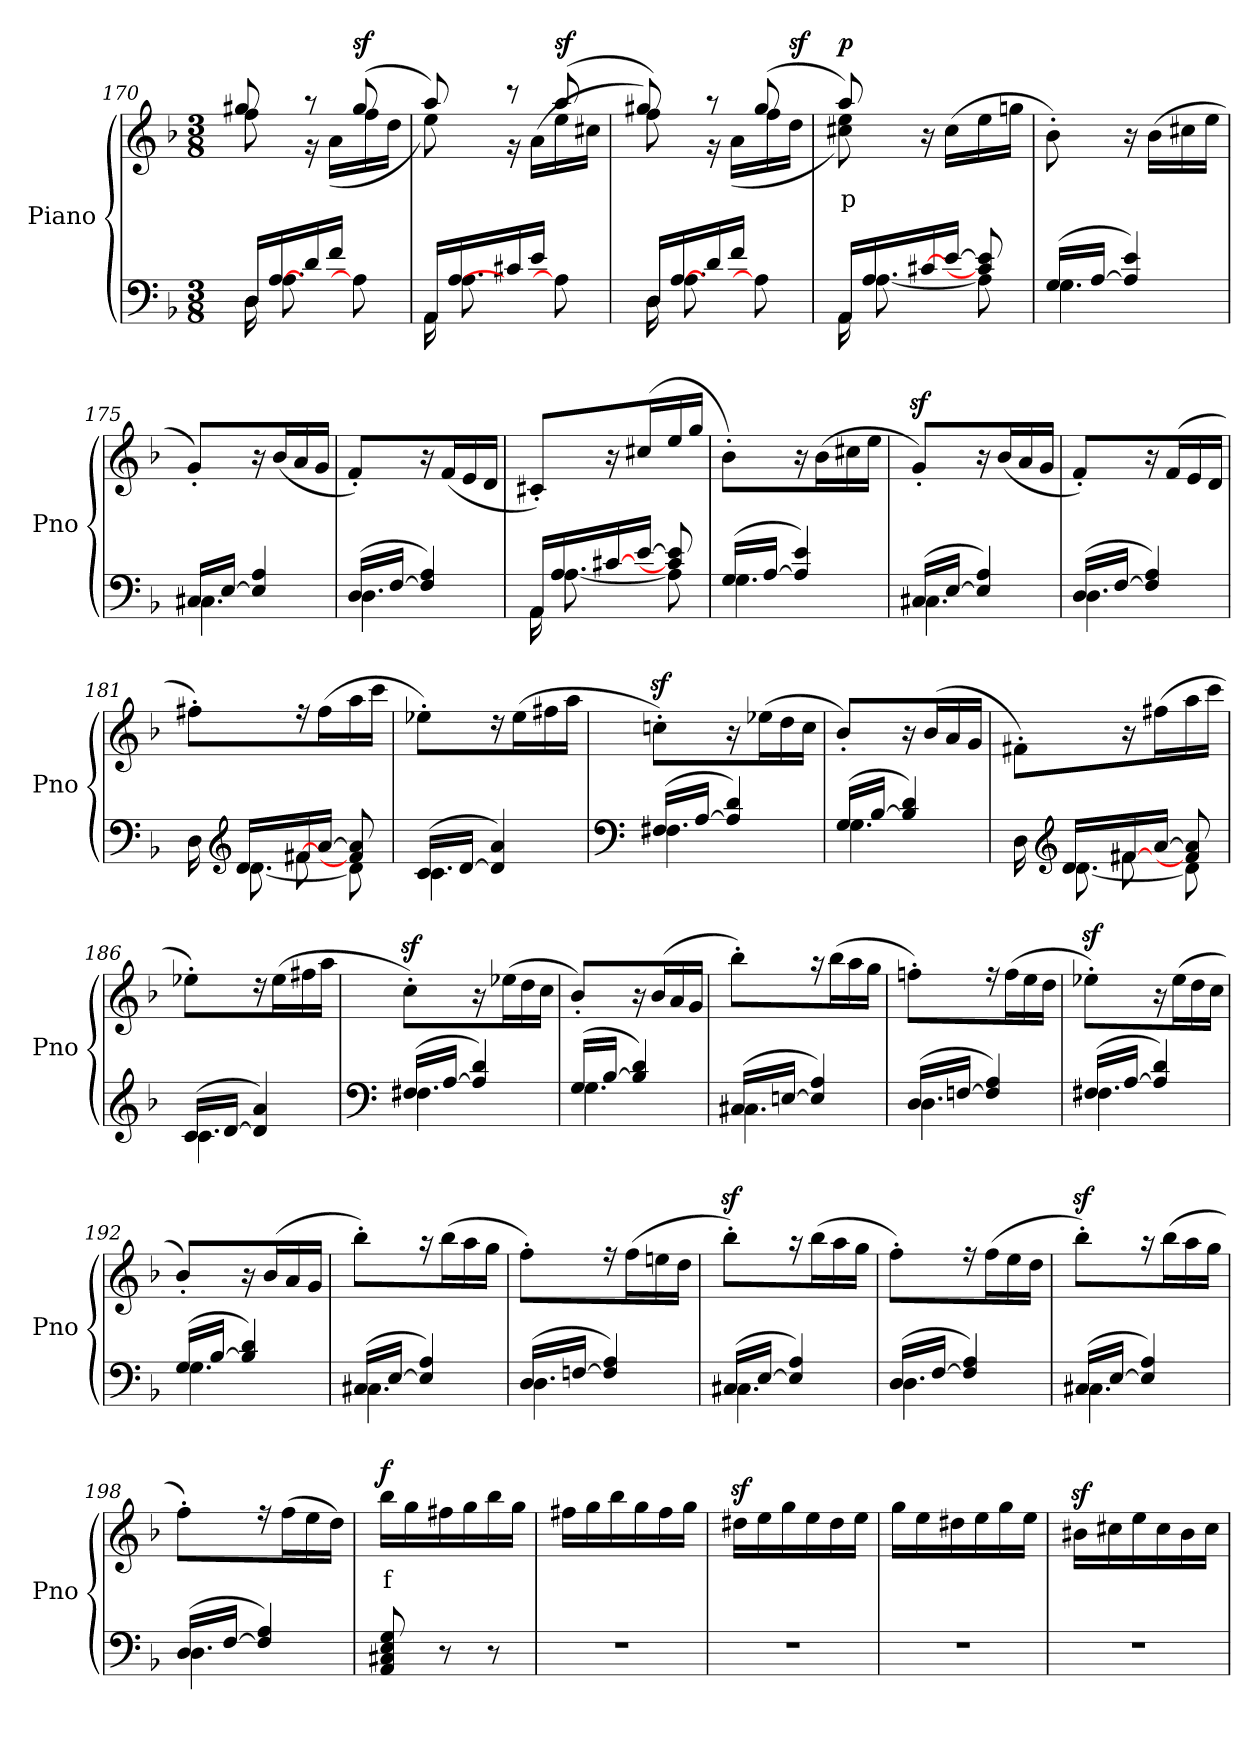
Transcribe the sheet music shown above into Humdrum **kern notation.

**kern	**kern	**text	**dynam
*part2	*part1	*part1	*part1
*staff2	*staff1	*staff1	*staff1
*I"Piano	*I"Piano	*	*
*I'Pno	*I'Pno	*	*
*clefF4	*clefG2	*	*
*k[b-]	*k[b-]	*	*
*d:	*d:	*	*
*M3/8	*M3/8	*	*
=170	=170	=170	=170
*^	*^	*	*
16D/LL	16D\	8ff\	8gg#X/	.	.
[<16A/	8.A\	.	.	.	.
16d/	.	8r	16r	.	.
16f/JJ	.	.	(16a\LL	.	.
!	!	!	!	!	!LO:DY:a
8A\]	8ryy	(8gg#/	16ff\	.	sf
.	.	.	16dd\JJ	.	.
!!LO:LB:g=z	!!
=171	=171	=171	=171	=171	=171
16AA/LL	16AA\	8aa/)	8ee\)	.	.
[<16A/	8.A\	.	.	.	.
16c#X/	.	8r	16r	.	.
16e/JJ	.	.	(16a\LL	.	.
!	!	!	!	!	!LO:DY:a
8A\]	8ryy	(8aa/	16ee\	.	sf
.	.	.	16cc#X\JJ	.	.
!!LO:PB:g=z	!!
=172	=172	=172	=172	=172	=172
16D/LL	16D\	8ff\)	8gg#X/)	.	.
[<16A/	8.A\	.	.	.	.
16d/	.	8r	16r	.	.
16f/JJ	.	.	(16a\LL	.	.
8A\]	8ryy	(8gg#/	16ff\	.	.
!	!	!	!	!	!LO:DY:a
.	.	.	16dd\JJ	.	sf
=173	=173	=173	=173	=173	=173
!	!	!	!	!LO:LY:b	!LO:DY:b
16AA/LL	16AA\	8aa/)	8cc#X\ 8ee\)	p	p
16A/	[8.A\	.	.	.	.
[16c#X/	.	4ryy	16r	.	.
[16e/JJ	.	.	(>16cc#\LL	.	.
8c#/] 8e/]	8A\]	.	16ee\	.	.
.	.	.	16ggn\JJ	.	.
*	*	*v	*v	*	*
=174	=174	=174	=174	=174
(16G/LL	4.G\	8b-'\)	.	.
[16A/JJ	.	.	.	.
4A/] 4e/)	.	16r	.	.
.	.	(16b-\LL	.	.
.	.	16cc#X\	.	.
.	.	16ee\JJ	.	.
=175	=175	=175	=175	=175
16C#X/LL	4.C#\	8g'/L)	.	.
[16E/JJ	.	.	.	.
4E/] 4A/	.	16r	.	.
.	.	(16b-/L	.	.
.	.	16a/	.	.
.	.	16g/JJ	.	.
=176	=176	=176	=176	=176
(16D/LL	4.D\	8f'/L)	.	.
[16F/JJ	.	.	.	.
4F/] 4A/)	.	16r	.	.
.	.	(16f/L	.	.
.	.	16e/	.	.
.	.	16d/JJ	.	.
!!LO:LB:g=z
=177	=177	=177	=177	=177
16AA/LL	16AA\	8c#X'/L)	.	.
16A/	[8.A\	.	.	.
[16c#X/	.	16r	.	.
[16e/JJ	.	(16cc#X/L	.	.
8c#/] 8e/]	8A\]	16ee/	.	.
.	.	16gg/JJ	.	.
!!LO:PB:g=z
=178	=178	=178	=178	=178
(16G/LL	4.G\	8b-'\L)	.	.
[16A/JJ	.	.	.	.
4A/] 4e/)	.	16r	.	.
.	.	(16b-\L	.	.
.	.	16cc#X\	.	.
.	.	16ee\JJ	.	.
=179	=179	=179	=179	=179
(16C#X/LL	4.C#\	8gz<'/L)	.	.
[16E/JJ	.	.	.	.
4E/] 4A/)	.	16r	.	.
.	.	(16b-/L	.	.
.	.	16a/	.	.
.	.	16g/JJ	.	.
=180	=180	=180	=180	=180
(16D/LL	4.D\	8f'/L)	.	.
[16F/JJ	.	.	.	.
4F/] 4A/)	.	16r	.	.
.	.	(>16f/L	.	.
.	.	16e/	.	.
.	.	16d/JJ	.	.
=181	=181	=181	=181	=181
*	*^	*	*	*
16D\	16ryy	8ryy	8ff#X'\L)	.	.
*clefG2	*	*	*	*	*
16d/LL	[8.d\	.	.	.	.
[16f#X/	.	8f#\	16r	.	.
[16a/JJ	.	.	(16ff#\L	.	.
8f#/] 8a/]	8d\]	8ryy	16aa\	.	.
.	.	.	16ccc\JJ	.	.
*	*v	*v	*	*	*
=182	=182	=182	=182	=182
(16c/LL	4.c\	8ee-X'\L)	.	.
[16d/JJ	.	.	.	.
4d/] 4a/)	.	16r	.	.
.	.	(16ee-\L	.	.
.	.	16ff#X\	.	.
.	.	16aa\JJ	.	.
!!LO:LB:g=z
=183	=183	=183	=183	=183
*clefF4	*	*	*	*
(16F#X/LL	4.F#\	8ccnz<'\L)	.	.
[16A/JJ	.	.	.	.
4A/] 4d/)	.	16r	.	.
.	.	(16ee-X\L	.	.
.	.	16dd\	.	.
.	.	16cc\JJ	.	.
!!LO:LB:g=z
=184	=184	=184	=184	=184
(16G/LL	4.G\	8b-'/L)	.	.
[16B-/JJ	.	.	.	.
4B-/] 4d/)	.	16r	.	.
.	.	(>16b-/L	.	.
.	.	16a/	.	.
.	.	16g/JJ	.	.
=185	=185	=185	=185	=185
*	*^	*	*	*
16D\	16ryy	8ryy	8f#X'\L)	.	.
*clefG2	*	*	*	*	*
16d/LL	[8.d\	.	.	.	.
[16f#X/	.	8f#\	16r	.	.
[16a/JJ	.	.	(16ff#X\L	.	.
8f#/] 8a/]	8d\]	8ryy	16aa\	.	.
.	.	.	16ccc\JJ	.	.
*	*v	*v	*	*	*
=186	=186	=186	=186	=186
(16c/LL	4.c\	8ee-X'\L)	.	.
[16d/JJ	.	.	.	.
4d/] 4a/)	.	16r	.	.
.	.	(16ee-\L	.	.
.	.	16ff#X\	.	.
.	.	16aa\JJ	.	.
=187	=187	=187	=187	=187
*clefF4	*	*	*	*
(16F#X/LL	4.F#\	8ccz<'\L)	.	.
[16A/JJ	.	.	.	.
4A/] 4d/)	.	16r	.	.
.	.	(16ee-X\L	.	.
.	.	16dd\	.	.
.	.	16cc\JJ	.	.
=188	=188	=188	=188	=188
(16G/LL	4.G\	8b-'/L)	.	.
[16B-/JJ	.	.	.	.
4B-/] 4d/)	.	16r	.	.
.	.	(>16b-/L	.	.
.	.	16a/	.	.
.	.	16g/JJ	.	.
!!LO:LB:g=z
=189	=189	=189	=189	=189
(16C#X/LL	4.C#\	8bb-'\L)	.	.
[16En/JJ	.	.	.	.
4E/] 4A/)	.	16r	.	.
.	.	(16bb-\L	.	.
.	.	16aa\	.	.
.	.	16gg\JJ	.	.
!!LO:LB:g=z
=190	=190	=190	=190	=190
(16D/LL	4.D\	8ffn'\L)	.	.
[16Fn/JJ	.	.	.	.
4F/] 4A/)	.	16r	.	.
.	.	(16ff\L	.	.
.	.	16ee\	.	.
.	.	16dd\JJ	.	.
=191	=191	=191	=191	=191
(16F#X/LL	4.F#\	8ee-Xz<'\L)	.	.
[16A/JJ	.	.	.	.
4A/] 4d/)	.	16r	.	.
.	.	(16ee-\L	.	.
.	.	16dd\	.	.
.	.	16cc\JJ	.	.
=192	=192	=192	=192	=192
(16G/LL	4.G\	8b-'/L)	.	.
[16B-/JJ	.	.	.	.
4B-/] 4d/)	.	16r	.	.
.	.	(>16b-/L	.	.
.	.	16a/	.	.
.	.	16g/JJ	.	.
=193	=193	=193	=193	=193
(16C#X/LL	4.C#\	8bb-'\L)	.	.
[16E/JJ	.	.	.	.
4E/] 4A/)	.	16r	.	.
.	.	(16bb-\L	.	.
.	.	16aa\	.	.
.	.	16gg\JJ	.	.
=194	=194	=194	=194	=194
(16D/LL	4.D\	8ff'\L)	.	.
[16Fn/JJ	.	.	.	.
4F/] 4A/)	.	16r	.	.
.	.	(16ff\L	.	.
.	.	16een\	.	.
.	.	16dd\JJ	.	.
!!LO:LB:g=z
=195	=195	=195	=195	=195
(16C#X/LL	4.C#\	8bb-z<'\L)	.	.
[16E/JJ	.	.	.	.
4E/] 4A/)	.	16r	.	.
.	.	(16bb-\L	.	.
.	.	16aa\	.	.
.	.	16gg\JJ	.	.
!!LO:PB:g=z
=196	=196	=196	=196	=196
(16D/LL	4.D\	8ff'\L)	.	.
[16F/JJ	.	.	.	.
4F/] 4A/)	.	16r	.	.
.	.	(16ff\L	.	.
.	.	16ee\	.	.
.	.	16dd\JJ	.	.
=197	=197	=197	=197	=197
(16C#X/LL	4.C#\	8bb-z<'\L)	.	.
[16E/JJ	.	.	.	.
4E/] 4A/)	.	16r	.	.
.	.	(16bb-\L	.	.
.	.	16aa\	.	.
.	.	16gg\JJ	.	.
=198	=198	=198	=198	=198
(16D/LL	4.D\	8ff'\L)	.	.
[16F/JJ	.	.	.	.
4F/] 4A/)	.	16r	.	.
.	.	(16ff\L	.	.
.	.	16ee\	.	.
.	.	16dd\JJ)	.	.
*v	*v	*	*	*
=199	=199	=199	=199
!	!	!LO:LY:b	!LO:DY:b
8AA/ 8C#X/ 8E/ 8G/	16bb-\LL	f	f
.	16gg\	.	.
8r	16ff#X\	.	.
.	16gg\	.	.
8r	16bb-\	.	.
.	16gg\JJ	.	.
=200	=200	=200	=200
4.r	16ff#X\LL	.	.
.	16gg\	.	.
.	16bb-\	.	.
.	16gg\	.	.
.	16ff#\	.	.
.	16gg\JJ	.	.
=201	=201	=201	=201
4.r	16dd#Xz<\LL	.	.
.	16ee\	.	.
.	16gg\	.	.
.	16ee\	.	.
.	16dd#\	.	.
.	16ee\JJ	.	.
!!LO:LB:g=z
=202	=202	=202	=202
4.r	16gg\LL	.	.
.	16ee\	.	.
.	16dd#X\	.	.
.	16ee\	.	.
.	16gg\	.	.
.	16ee\JJ	.	.
!!LO:PB:g=z
=203	=203	=203	=203
4.r	16b#Xz<\LL	.	.
.	16cc#X\	.	.
.	16ee\	.	.
.	16cc#\	.	.
.	16b#\	.	.
.	16cc#\JJ	.	.
=	=	=	=
*-	*-	*-	*-
